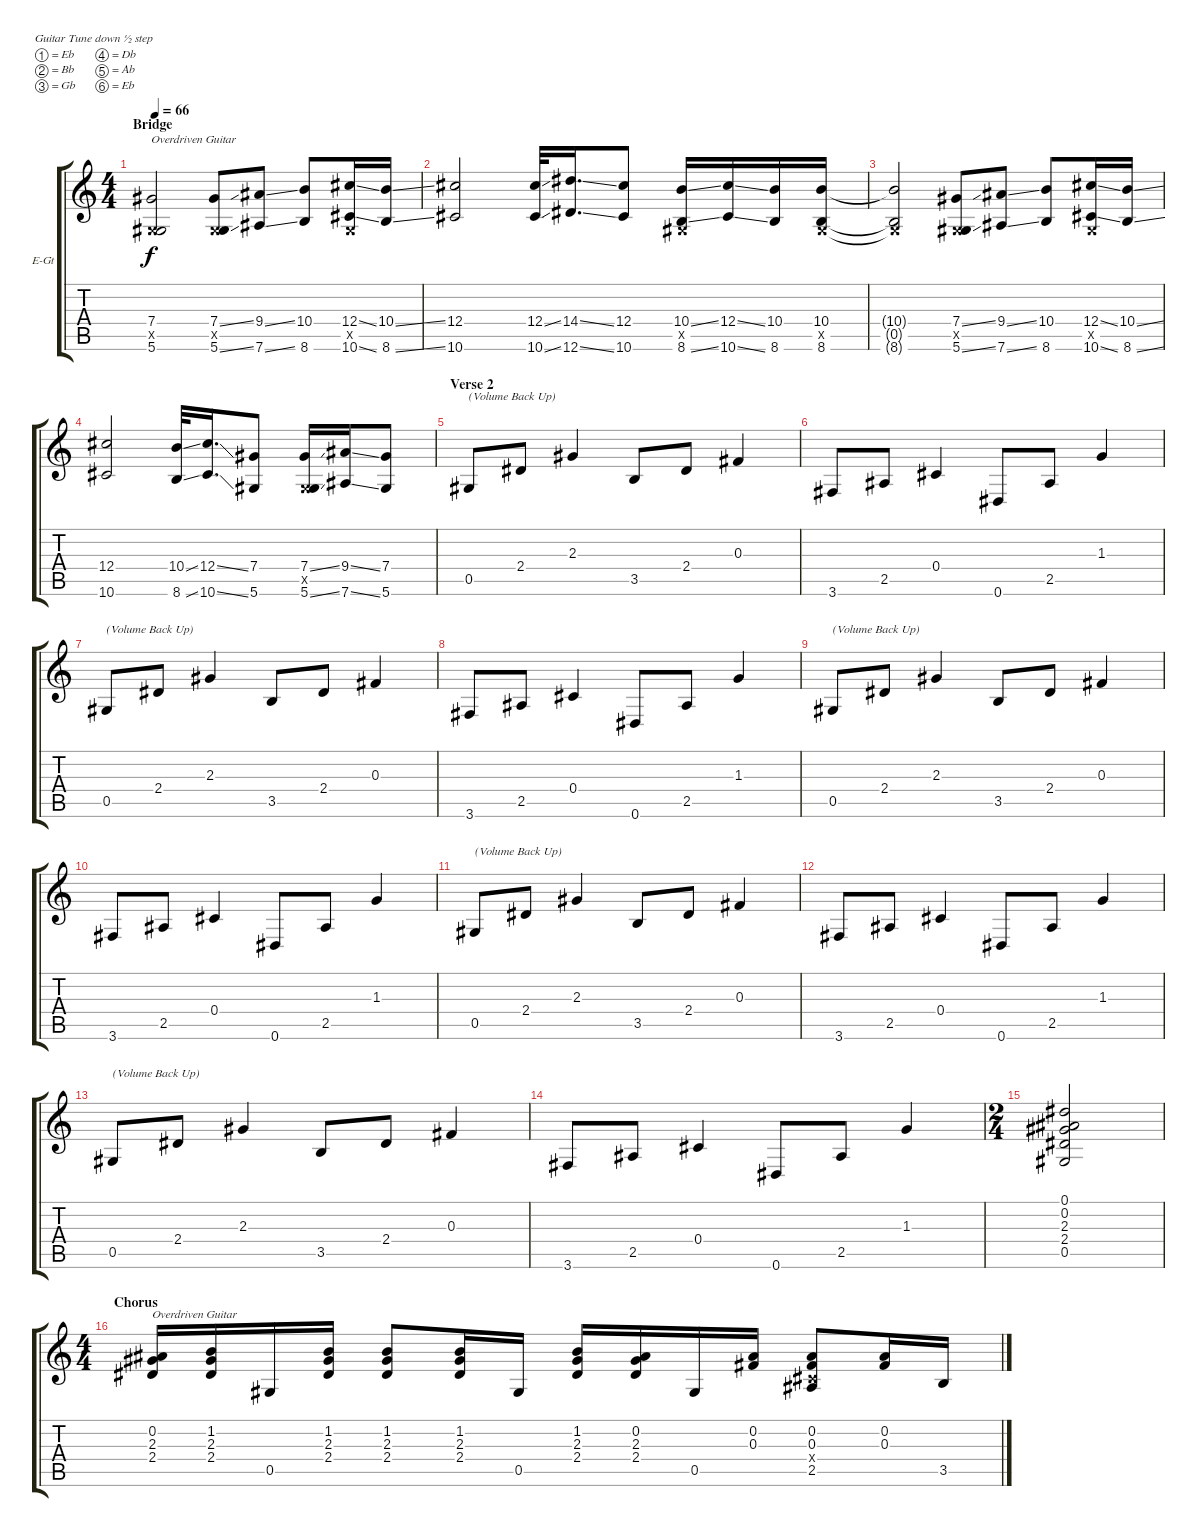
\bracketExtendMode groupsimilarinstruments
\firstSystemTrackNameOrientation horizontal
\otherSystemsTrackNameOrientation horizontal
\track ("Lead Guitar (Kirk)" "E-Gt") {instrument overdrivenguitar}
\staff {score tabs}
\tuning (Eb4 Bb3 Gb3 Db3 Ab2 Eb2)
\ts (4 4)
\section ("" "Bridge")
\tempo 66
\clef g2
\ks c
(7.4 0.5{x} 5.6).2{txt "Overdriven Guitar" dy f} (7.4{ss} 0.5{x} 5.6{ss}).8 (9.4{ss} 7.6{ss}).8 (10.4 8.6).8 (12.4{ss} 0.5{x} 10.6{ss}).16 (10.4{ss} 8.6{ss}).16 |
(12.4 10.6).2 (12.4{ss} 10.6{ss}).32 (14.4{ss} 12.6{ss}).16{d} (12.4 10.6).8 (10.4{ss} 0.5{x} 8.6{ss}).16 (12.4{ss} 10.6{ss}).16 (10.4 8.6).16 (10.4 0.5{x} 8.6).16 |
(10.4{t} 0.5{x t} 8.6{t}).2 (7.4{ss} 0.5{x} 5.6{ss}).8 (9.4{ss} 7.6{ss}).8 (10.4 8.6).8 (12.4{ss} 0.5{x} 10.6{ss}).16 (10.4{ss} 8.6{ss}).16 |
(12.4 10.6).2 (10.4{ss} 8.6{ss}).32 (12.4{ss} 10.6{ss}).16{d} (7.4 5.6).8 (7.4{ss} 0.5{x} 5.6{ss}).16 (9.4{ss} 7.6{ss}).16 (7.4 5.6).8 |
\section ("" "Verse 2")
0.5.8{txt "(Volume Back Up)"} 2.4.8 2.3.4 3.5.8 2.4.8 0.3.4 |
3.6.8 2.5.8 0.4.4 0.6.8 2.5.8 1.3.4 |
0.5.8{txt "(Volume Back Up)"} 2.4.8 2.3.4 3.5.8 2.4.8 0.3.4 |
3.6.8 2.5.8 0.4.4 0.6.8 2.5.8 1.3.4 |
0.5.8{txt "(Volume Back Up)"} 2.4.8 2.3.4 3.5.8 2.4.8 0.3.4 |
3.6.8 2.5.8 0.4.4 0.6.8 2.5.8 1.3.4 |
0.5.8{txt "(Volume Back Up)"} 2.4.8 2.3.4 3.5.8 2.4.8 0.3.4 |
3.6.8 2.5.8 0.4.4 0.6.8 2.5.8 1.3.4 |
0.5.8{txt "(Volume Back Up)"} 2.4.8 2.3.4 3.5.8 2.4.8 0.3.4 |
3.6.8 2.5.8 0.4.4 0.6.8 2.5.8 1.3.4 |
\ts (2 4)
(0.1 0.2 2.3 2.4 0.5).2 |
\ts (4 4)
\section ("" "Chorus")
(0.2 2.3 2.4).16{txt "Overdriven Guitar"} (1.2 2.3 2.4).16 0.5.16 (1.2 2.3 2.4).16 (1.2 2.3 2.4).8 (1.2 2.3 2.4).16 0.5.16 (1.2 2.3 2.4).16 (0.2 2.3 2.4).16 0.5.16 (0.2 0.3).16 (0.2 0.3 0.4{x} 2.5).8 (0.2 0.3).16 3.5.16
